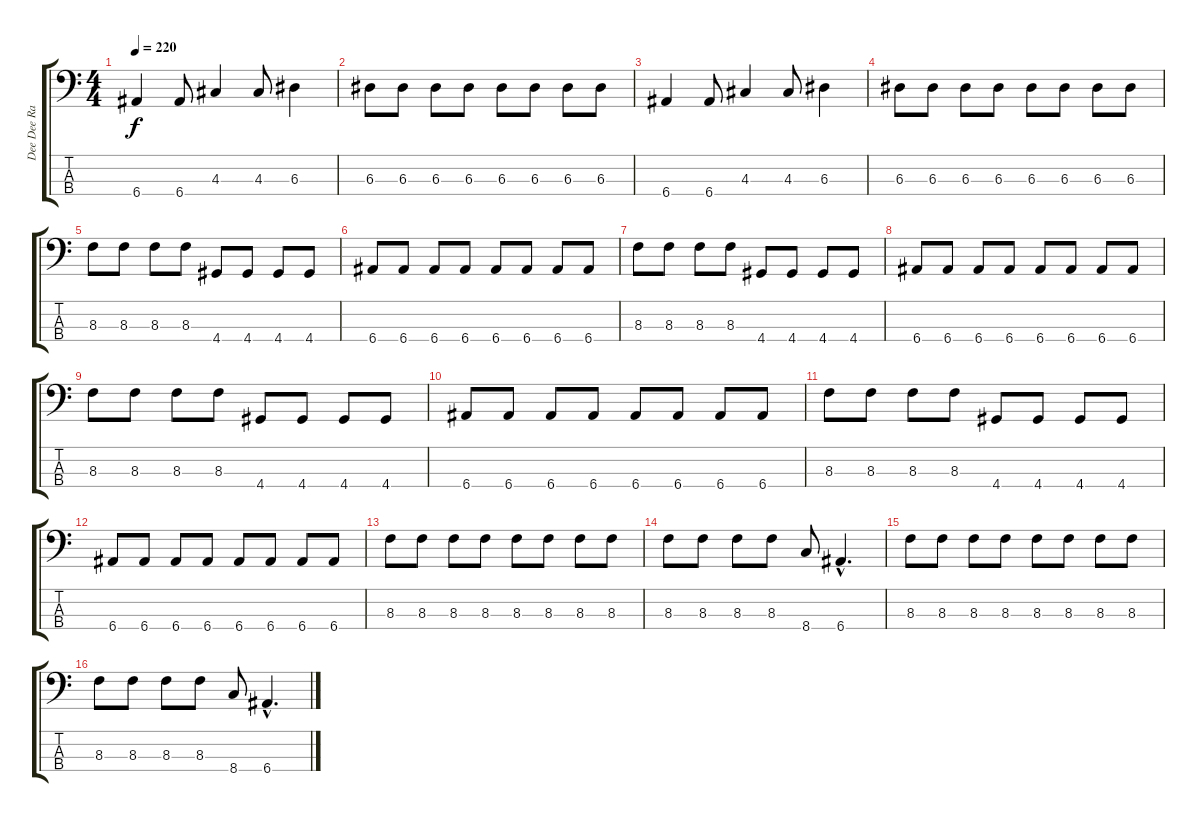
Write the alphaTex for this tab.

\track ("Dee Dee Ramone" "Dee Dee Ra") {instrument electricbasspick}
\staff {score tabs}
\tuning (G2 D2 A1 E1) {hide}
\ts (4 4)
\tempo 220
\clef f4
\ks c
6.4.4{dy f} 6.4.8 4.3.4 4.3.8 6.3.4 |
6.3.8 6.3.8 6.3.8 6.3.8 6.3.8 6.3.8 6.3.8 6.3.8 |
6.4.4 6.4.8 4.3.4 4.3.8 6.3.4 |
6.3.8 6.3.8 6.3.8 6.3.8 6.3.8 6.3.8 6.3.8 6.3.8 |
8.3.8 8.3.8 8.3.8 8.3.8 4.4.8 4.4.8 4.4.8 4.4.8 |
6.4.8 6.4.8 6.4.8 6.4.8 6.4.8 6.4.8 6.4.8 6.4.8 |
8.3.8 8.3.8 8.3.8 8.3.8 4.4.8 4.4.8 4.4.8 4.4.8 |
6.4.8 6.4.8 6.4.8 6.4.8 6.4.8 6.4.8 6.4.8 6.4.8 |
8.3.8 8.3.8 8.3.8 8.3.8 4.4.8 4.4.8 4.4.8 4.4.8 |
6.4.8 6.4.8 6.4.8 6.4.8 6.4.8 6.4.8 6.4.8 6.4.8 |
8.3.8 8.3.8 8.3.8 8.3.8 4.4.8 4.4.8 4.4.8 4.4.8 |
6.4.8 6.4.8 6.4.8 6.4.8 6.4.8 6.4.8 6.4.8 6.4.8 |
8.3.8 8.3.8 8.3.8 8.3.8 8.3.8 8.3.8 8.3.8 8.3.8 |
8.3.8 8.3.8 8.3.8 8.3.8 8.4.8 6.4{hac}.4{d} |
8.3.8 8.3.8 8.3.8 8.3.8 8.3.8 8.3.8 8.3.8 8.3.8 |
8.3.8 8.3.8 8.3.8 8.3.8 8.4.8 6.4{hac}.4{d}
